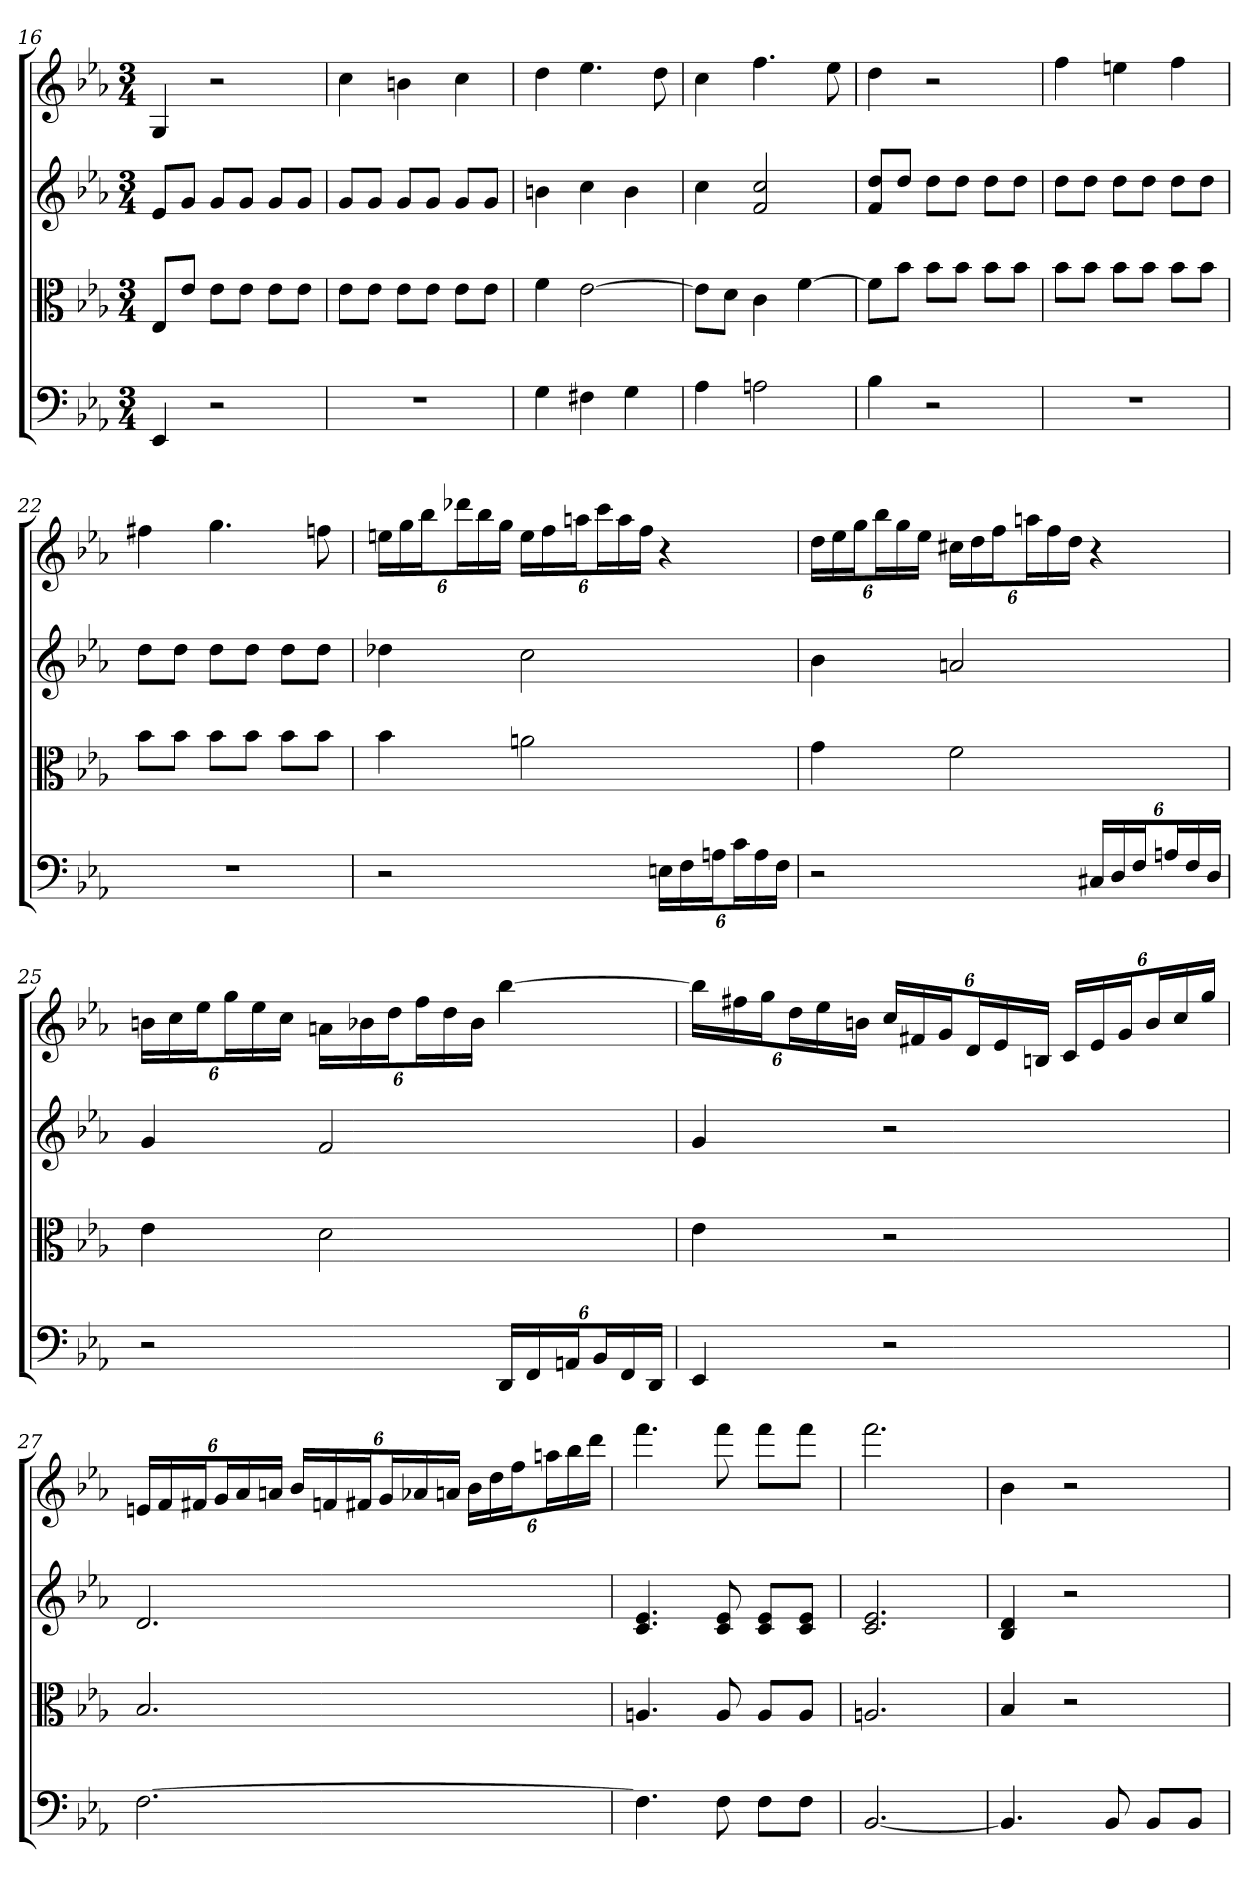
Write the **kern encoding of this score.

**kern	**kern	**kern	**kern
*part4	*part3	*part2	*part1
*staff4	*staff3	*staff2	*staff1
*clefF4	*clefC3	*	*
*k[b-e-a-]	*k[b-e-a-]	*k[b-e-a-]	*k[b-e-a-]
*E-:	*E-:	*E-:	*E-:
*M3/4	*M3/4	*M3/4	*M3/4
=16	=16	=16	=16
4EE-	8E-/L	8e-L	4G
.	8e-/J	8gJ	.
2r	8e-\L	8gL	2r
.	8e-\J	8gJ	.
.	8e-\L	8gL	.
.	8e-\J	8gJ	.
=17	=17	=17	=17
2.r	8e-\L	8gL	4cc
.	8e-\J	8gJ	.
.	8e-\L	8gL	4bn
.	8e-\J	8gJ	.
.	8e-\L	8gL	4cc
.	8e-\J	8gJ	.
=18	=18	=18	=18
4G	4f	4bn	4dd
4F#X	[2e-	4cc	4.ee-
4G	.	4b	.
.	.	.	8dd
=19	=19	=19	=19
4A-	8e-\L]	4cc	4cc
.	8d\J	.	.
2An	4c	2f 2cc	4.ff
.	[4f	.	.
.	.	.	8ee-
=20	=20	=20	=20
4B-	8f\L]	8f 8ddL	4dd
.	8b-\J	8ddJ	.
2r	8b-\L	8ddL	2r
.	8b-\J	8ddJ	.
.	8b-\L	8ddL	.
.	8b-\J	8ddJ	.
=21	=21	=21	=21
2.r	8b-\L	8ddL	4ff
.	8b-\J	8ddJ	.
.	8b-\L	8ddL	4een
.	8b-\J	8ddJ	.
.	8b-\L	8ddL	4ff
.	8b-\J	8ddJ	.
=22	=22	=22	=22
2.r	8b-\L	8ddL	4ff#X
.	8b-\J	8ddJ	.
.	8b-\L	8ddL	4.gg
.	8b-\J	8ddJ	.
.	8b-\L	8ddL	.
.	8b-\J	8ddJ	8ffn
=23	=23	=23	=23
2r	4b-	4dd-X	24eenLL
.	.	.	24gg
.	.	.	24bb-J
.	.	.	24ddd-XL
.	.	.	24bb-
.	.	.	24ggJJ
.	2an	2cc	24eeLL
.	.	.	24ff
.	.	.	24aanJ
.	.	.	24cccL
.	.	.	24aa
.	.	.	24ffJJ
24En\LL	.	.	4r
24F\	.	.	.
24An\J	.	.	.
24c\L	.	.	.
24A\	.	.	.
24F\JJ	.	.	.
=24	=24	=24	=24
2r	4g	4b-	24ddLL
.	.	.	24ee-
.	.	.	24ggJ
.	.	.	24bb-L
.	.	.	24gg
.	.	.	24ee-JJ
.	2f	2an	24cc#XLL
.	.	.	24dd
.	.	.	24ffJ
.	.	.	24aanL
.	.	.	24ff
.	.	.	24ddJJ
24C#X/LL	.	.	4r
24D/	.	.	.
24F/J	.	.	.
24An/L	.	.	.
24F/	.	.	.
24D/JJ	.	.	.
=25	=25	=25	=25
2r	4e-	4g	24bnLL
.	.	.	24cc
.	.	.	24ee-J
.	.	.	24ggL
.	.	.	24ee-
.	.	.	24ccJJ
.	2d	2f	24anLL
.	.	.	24b-X
.	.	.	24ddJ
.	.	.	24ffL
.	.	.	24dd
.	.	.	24b-JJ
24DD/LL	.	.	[4bb-
24FF/	.	.	.
24AAn/J	.	.	.
24BB-/L	.	.	.
24FF/	.	.	.
24DD/JJ	.	.	.
=26	=26	=26	=26
4EE-	4e-	4g	24bb-LL]
.	.	.	24ff#X
.	.	.	24ggJ
.	.	.	24ddL
.	.	.	24ee-
.	.	.	24bnJJ
2r	2r	2r	24ccLL
.	.	.	24f#X
.	.	.	24gJ
.	.	.	24dL
.	.	.	24e-
.	.	.	24BnJJ
.	.	.	24cLL
.	.	.	24e-
.	.	.	24gJ
.	.	.	24bL
.	.	.	24cc
.	.	.	24ggJJ
=27	=27	=27	=27
[2.F	2.B-	2.d	24enLL
.	.	.	24f
.	.	.	24f#XJ
.	.	.	24gL
.	.	.	24a-
.	.	.	24anJJ
.	.	.	24b-LL
.	.	.	24fn
.	.	.	24f#XJ
.	.	.	24gL
.	.	.	24a-X
.	.	.	24anJJ
.	.	.	24b-LL
.	.	.	24dd
.	.	.	24ffJ
.	.	.	24aanL
.	.	.	24bb-
.	.	.	24dddJJ
=28	=28	=28	=28
4.F]	4.An	4.c 4.e-	4.fff
8F	8A	8c 8e-	8fff
8F\L	8A/L	8c 8e-L	8fffL
8F\J	8A/J	8c 8e-J	8fffJ
=29	=29	=29	=29
[2.BB-	2.An	2.c 2.e-	2.fff
=30	=30	=30	=30
4.BB-]	4B-	4B- 4d	4b-
.	2r	2r	2r
8BB-	.	.	.
8BB-/L	.	.	.
8BB-/J	.	.	.
=	=	=	=
*-	*-	*-	*-
